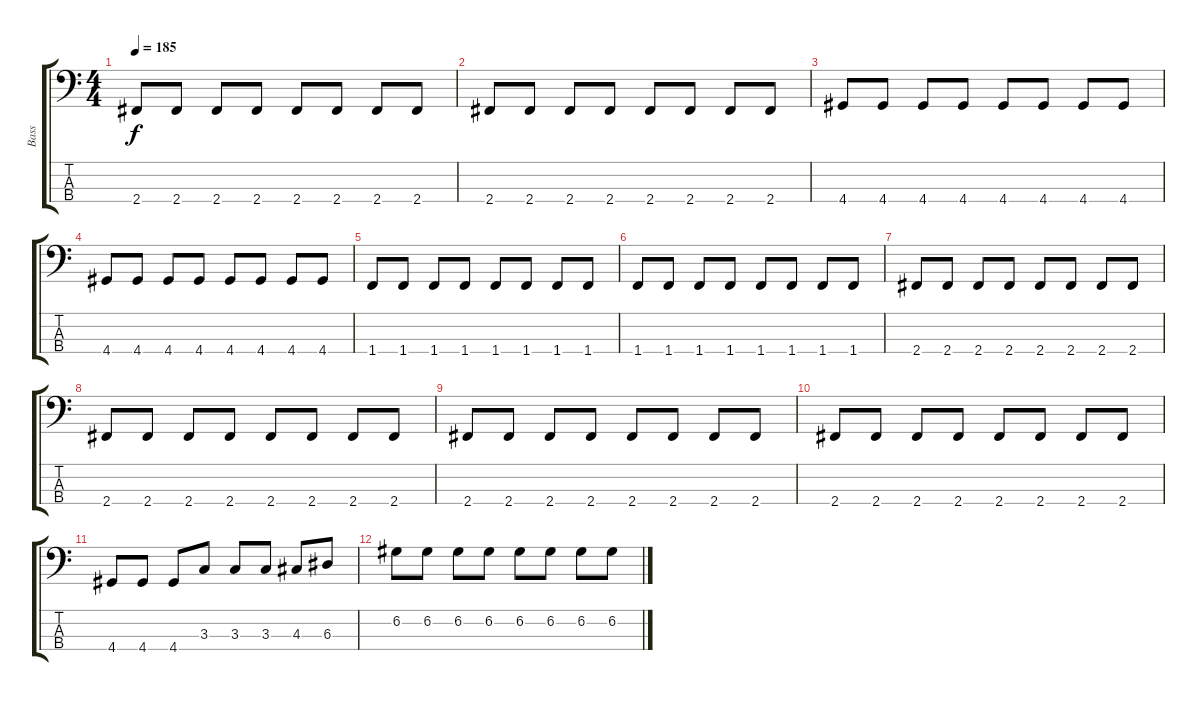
\track ("Bass" "Bass") {instrument synthbass1}
\staff {score tabs}
\tuning (G2 D2 A1 E1) {hide}
\ts (4 4)
\tempo 185
\clef f4
\ks c
2.4.8{dy f} 2.4.8 2.4.8 2.4.8 2.4.8 2.4.8 2.4.8 2.4.8 |
2.4.8 2.4.8 2.4.8 2.4.8 2.4.8 2.4.8 2.4.8 2.4.8 |
4.4.8 4.4.8 4.4.8 4.4.8 4.4.8 4.4.8 4.4.8 4.4.8 |
4.4.8 4.4.8 4.4.8 4.4.8 4.4.8 4.4.8 4.4.8 4.4.8 |
1.4.8 1.4.8 1.4.8 1.4.8 1.4.8 1.4.8 1.4.8 1.4.8 |
1.4.8 1.4.8 1.4.8 1.4.8 1.4.8 1.4.8 1.4.8 1.4.8 |
2.4.8 2.4.8 2.4.8 2.4.8 2.4.8 2.4.8 2.4.8 2.4.8 |
2.4.8 2.4.8 2.4.8 2.4.8 2.4.8 2.4.8 2.4.8 2.4.8 |
2.4.8 2.4.8 2.4.8 2.4.8 2.4.8 2.4.8 2.4.8 2.4.8 |
2.4.8 2.4.8 2.4.8 2.4.8 2.4.8 2.4.8 2.4.8 2.4.8 |
4.4.8 4.4.8 4.4.8 3.3.8 3.3.8 3.3.8 4.3.8 6.3.8 |
6.2.8 6.2.8 6.2.8 6.2.8 6.2.8 6.2.8 6.2.8 6.2.8
